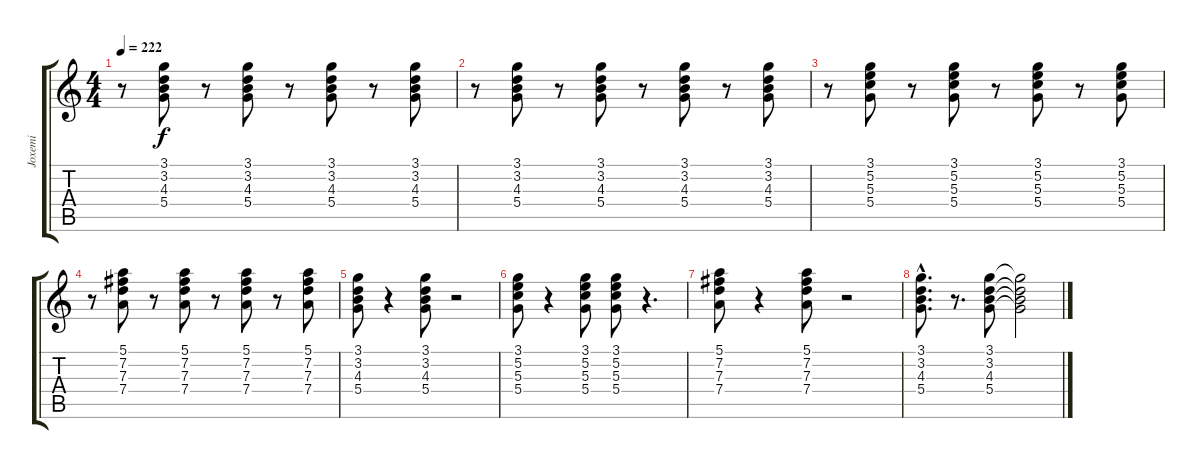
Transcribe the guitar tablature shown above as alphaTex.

\track ("Joxemi" "Joxemi") {instrument electricguitarjazz}
\staff {score tabs}
\tuning (E4 B3 G3 D3 A2 E2) {hide}
\ts (4 4)
\tempo 222
\clef g2
\ks c
r.8{dy f} (3.1 3.2 4.3 5.4).8 r.8 (3.1 3.2 4.3 5.4).8 r.8 (3.1 3.2 4.3 5.4).8 r.8 (3.1 3.2 4.3 5.4).8 |
r.8 (3.1 3.2 4.3 5.4).8 r.8 (3.1 3.2 4.3 5.4).8 r.8 (3.1 3.2 4.3 5.4).8 r.8 (3.1 3.2 4.3 5.4).8 |
r.8 (3.1 5.2 5.3 5.4).8 r.8 (3.1 5.2 5.3 5.4).8 r.8 (3.1 5.2 5.3 5.4).8 r.8 (3.1 5.2 5.3 5.4).8 |
r.8 (5.1 7.2 7.3 7.4).8 r.8 (5.1 7.2 7.3 7.4).8 r.8 (5.1 7.2 7.3 7.4).8 r.8 (5.1 7.2 7.3 7.4).8 |
(3.1 3.2 4.3 5.4).8 r.4 (3.1 3.2 4.3 5.4).8 r.2 |
(3.1 5.2 5.3 5.4).8 r.4 (3.1 5.2 5.3 5.4).8 (3.1 5.2 5.3 5.4).8 r.4{d} |
(5.1 7.2 7.3 7.4).8 r.4 (5.1 7.2 7.3 7.4).8 r.2 |
(3.1{hac} 3.2{hac} 4.3{hac} 5.4{hac}).8{d} r.8{d} (3.1 3.2 4.3 5.4).8 (3.1{t} 3.2{t} 4.3{t} 5.4{t}).2
